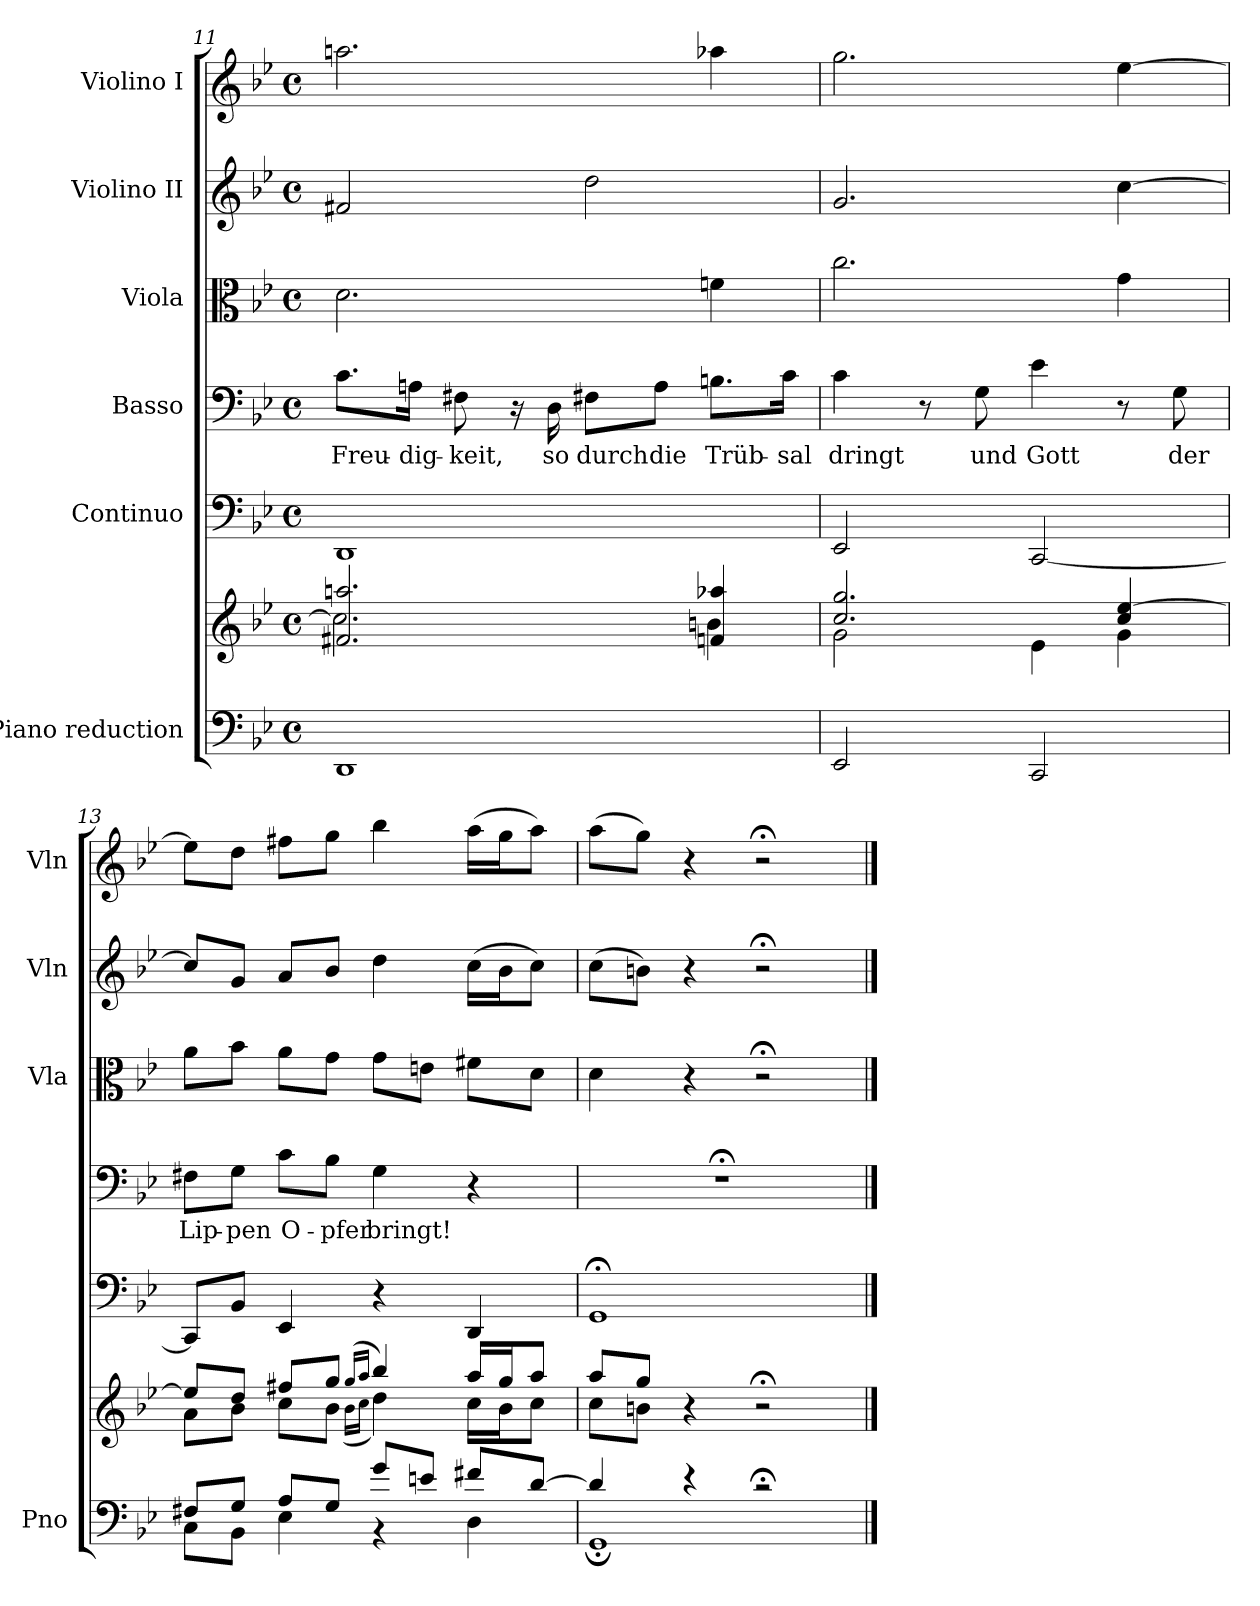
**kern	**kern	**kern	**kern	**text	**kern	**kern	**kern
*part6	*part6	*part5	*part4	*part4	*part3	*part2	*part1
*staff7	*staff6	*staff5	*staff4	*staff4	*staff3	*staff2	*staff1
*I"Piano reduction	*	*I"Continuo	*I"Basso	*	*I"Viola	*I"Violino II	*I"Violino I
*I'Pno	*	*	*	*	*I'Vla	*I'Vln	*I'Vln
*clefF4	*clefG2	*clefF4	*clefF4	*	*clefC3	*clefG2	*clefG2
*k[b-e-]	*k[b-e-]	*k[b-e-]	*k[b-e-]	*	*k[b-e-]	*k[b-e-]	*k[b-e-]
*M4/4	*M4/4	*M4/4	*M4/4	*	*M4/4	*M4/4	*M4/4
*met(c)	*met(c)	*met(c)	*met(c)	*	*met(c)	*met(c)	*met(c)
=11	=11	=11	=11	=11	=11	=11	=11
*	*^	*	*	*	*	*	*
!	!	!	!	!	!LO:LY:b	!	!	!
1DD	2.f#X/ 2.aan/	2.cc\]	1DD	8.c\L	Freu-	2.d\	2f#X/	2.aan\
!	!	!	!	!	!LO:LY:b	!	!	!
.	.	.	.	16An\Jk	-dig-	.	.	.
!	!	!	!	!	!LO:LY:b	!	!	!
.	.	.	.	8F#X\	-keit,	.	.	.
.	.	.	.	16r	.	.	.	.
!	!	!	!	!	!LO:LY:b	!	!	!
.	.	.	.	16D\	so	.	.	.
!	!	!	!	!	!LO:LY:b	!	!	!
.	.	.	.	8F#X\L	durch	.	2dd\	.
!	!	!	!	!	!LO:LY:b	!	!	!
.	.	.	.	8A\J	die	.	.	.
!	!	!	!	!	!LO:LY:b	!	!	!
.	4fn/ 4aa-X/	4bn\	.	8.Bn\L	Trüb-	4fn\	.	4aa-X\
!	!	!	!	!	!LO:LY:b	!	!	!
.	.	.	.	16c\Jk	-sal	.	.	.
=12	=12	=12	=12	=12	=12	=12	=12	=12
!	!	!	!	!	!LO:LY:b	!	!	!
2EE-/	2.cc/ 2.gg/	2g\	2EE-/	4c\	dringt	2.cc\	2.g/	2.gg\
.	.	.	.	8r	.	.	.	.
!	!	!	!	!	!LO:LY:b	!	!	!
.	.	.	.	8G\	und	.	.	.
!	!	!	!	!	!LO:LY:b	!	!	!
2CC/	.	4e-\	[2CC/	4e-\	Gott	.	.	.
.	4cc/ [4ee-/	4g\	.	8r	.	4g\	[4cc\	[4ee-\
!	!	!	!	!	!LO:LY:b	!	!	!
.	.	.	.	8G\	der	.	.	.
=13	=13	=13	=13	=13	=13	=13	=13	=13
*^	*	*	*	*	*	*	*	*
!	!	!	!	!	!	!LO:LY:b	!	!	!
8F#X/L	8C\L	8ee-/L]	8a\L	8CC/L]	8F#X\L	Lip-	8a\L	8cc/L]	8ee-\L]
!	!	!	!	!	!	!LO:LY:b	!	!	!
8G/J	8BB-\J	8dd/J	8b-\J	8BB-/J	8G\J	-pen	8b-\J	8g/J	8dd\J
!	!	!	!	!	!	!LO:LY:b	!	!	!
8A/L	4E-\	8ff#X/L	8cc\L	4EE-/	8c\L	O-	8a\L	8a/L	8ff#X\L
!	!	!	!	!	!	!LO:LY:b	!	!	!
8G/J	.	8gg/J	8b-\J	.	8B-\J	-pfer	8g\J	8b-/J	8gg\J
.	.	(>16qgg/LL	(<16qb-\LL	.	.	.	.	.	.
.	.	16qaa/JJ	16qcc\JJ	.	.	.	.	.	.
!	!	!	!	!	!	!LO:LY:b	!	!	!
8g/L	4r	4bb-/)	4dd\)	4r	4G\	bringt!	8g\L	4dd\	4bb-\
8en/J	.	.	.	.	.	.	8en\J	.	.
8f#X/L	4D\	16aa/LL	16cc\LL	4DD/	4r	.	8f#X\L	(16cc\LL	(16aa\LL
.	.	16gg/J	16b-\J	.	.	.	.	16b-\J	16gg\J
[8d/J	.	8aa/J	8cc\J	.	.	.	8d\J	8cc\J)	8aa\J)
=14	=14	=14	=14	=14	=14	=14	=14	=14	=14
4d/]	1GG;	8aa/L	8cc\L	1GG;<	1r;<	.	4d\	(8cc\L	(8aa\L
.	.	8gg/J	8bn\J	.	.	.	.	8bn\J)	8gg\J)
4r	.	4r	4ryy	.	.	.	4r	4r	4r
2r;<	.	2r;<	2ryy	.	.	.	2r;<	2r;<	2r;<
*v	*v	*	*	*	*	*	*	*	*
*	*v	*v	*	*	*	*	*	*
==	==	==	==	==	==	==	==
*-	*-	*-	*-	*-	*-	*-	*-
